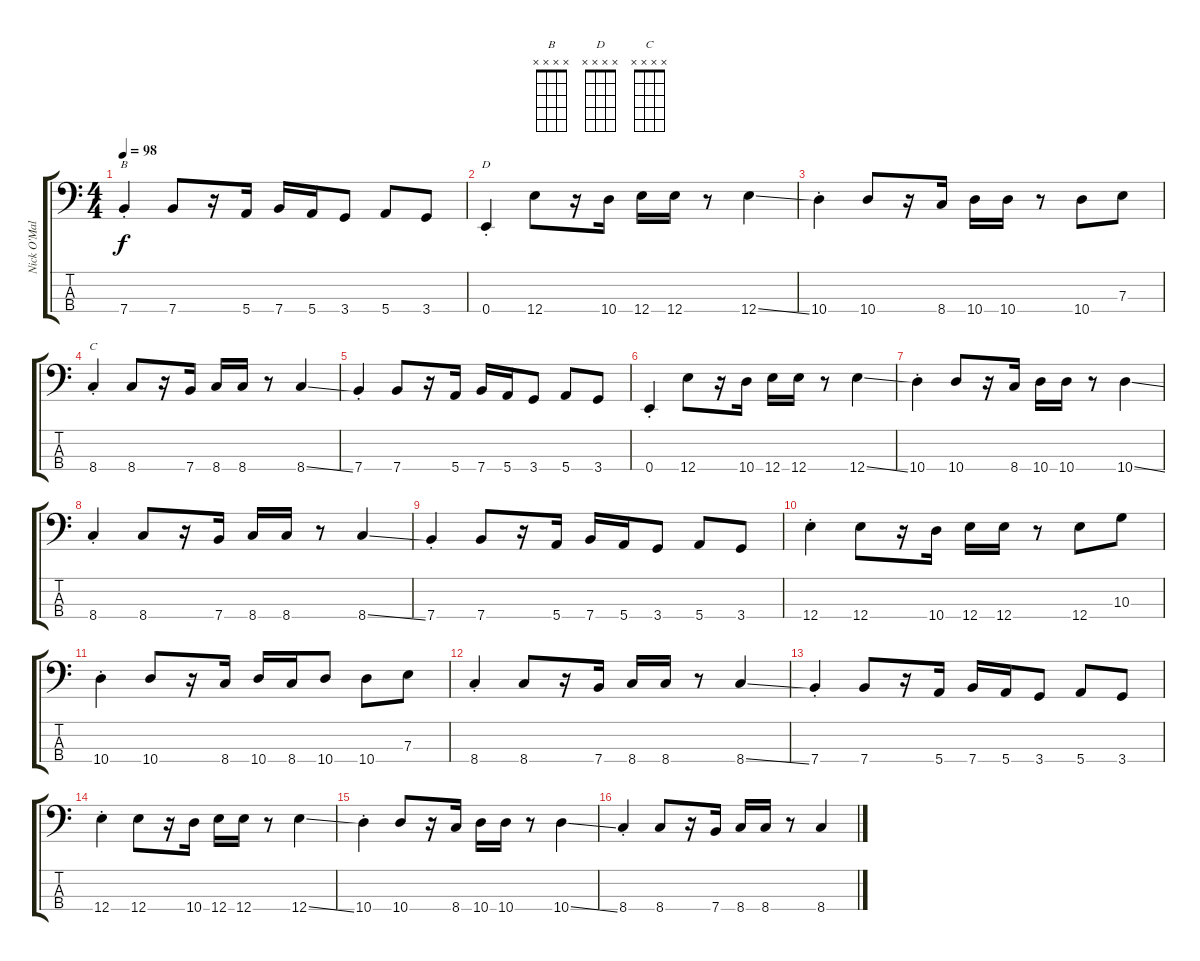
\track ("Nick O'Malley" "Nick O'Mal") {instrument electricbassfinger}
\staff {score tabs}
\tuning (G2 D2 A1 E1) {hide}
\chord ("B" x x x x) {firstfret 0}
\chord ("D" x x x x) {firstfret 0}
\chord ("C" x x x x) {firstfret 0}
\ts (4 4)
\tempo 98
\clef f4
\ks c
7.4{st}.4{ch "B" dy f} 7.4.8 r.16 5.4.16 7.4.16 5.4.16 3.4.8 5.4.8 3.4.8 |
0.4{st}.4{ch "D"} 12.4.8 r.16 10.4.16 12.4.16 12.4.16 r.8 12.4{ss}.4 |
10.4{st}.4 10.4.8 r.16 8.4.16 10.4.16 10.4.16 r.8 10.4.8 7.3.8 |
8.4{st}.4{ch "C"} 8.4.8 r.16 7.4.16 8.4.16 8.4.16 r.8 8.4{ss}.4 |
7.4{st}.4 7.4.8 r.16 5.4.16 7.4.16 5.4.16 3.4.8 5.4.8 3.4.8 |
0.4{st}.4 12.4.8 r.16 10.4.16 12.4.16 12.4.16 r.8 12.4{ss}.4 |
10.4{st}.4 10.4.8 r.16 8.4.16 10.4.16 10.4.16 r.8 10.4{ss}.4 |
8.4{st}.4 8.4.8 r.16 7.4.16 8.4.16 8.4.16 r.8 8.4{ss}.4 |
7.4{st}.4 7.4.8 r.16 5.4.16 7.4.16 5.4.16 3.4.8 5.4.8 3.4.8 |
12.4{st}.4 12.4.8 r.16 10.4.16 12.4.16 12.4.16 r.8 12.4.8 10.3.8 |
10.4{st}.4 10.4.8 r.16 8.4.16 10.4.16 8.4.16 10.4.8 10.4.8 7.3.8 |
8.4{st}.4 8.4.8 r.16 7.4.16 8.4.16 8.4.16 r.8 8.4{ss}.4 |
7.4{st}.4 7.4.8 r.16 5.4.16 7.4.16 5.4.16 3.4.8 5.4.8 3.4.8 |
12.4{st}.4 12.4.8 r.16 10.4.16 12.4.16 12.4.16 r.8 12.4{ss}.4 |
10.4{st}.4 10.4.8 r.16 8.4.16 10.4.16 10.4.16 r.8 10.4{ss}.4 |
8.4{st}.4 8.4.8 r.16 7.4.16 8.4.16 8.4.16 r.8 8.4{ss}.4
